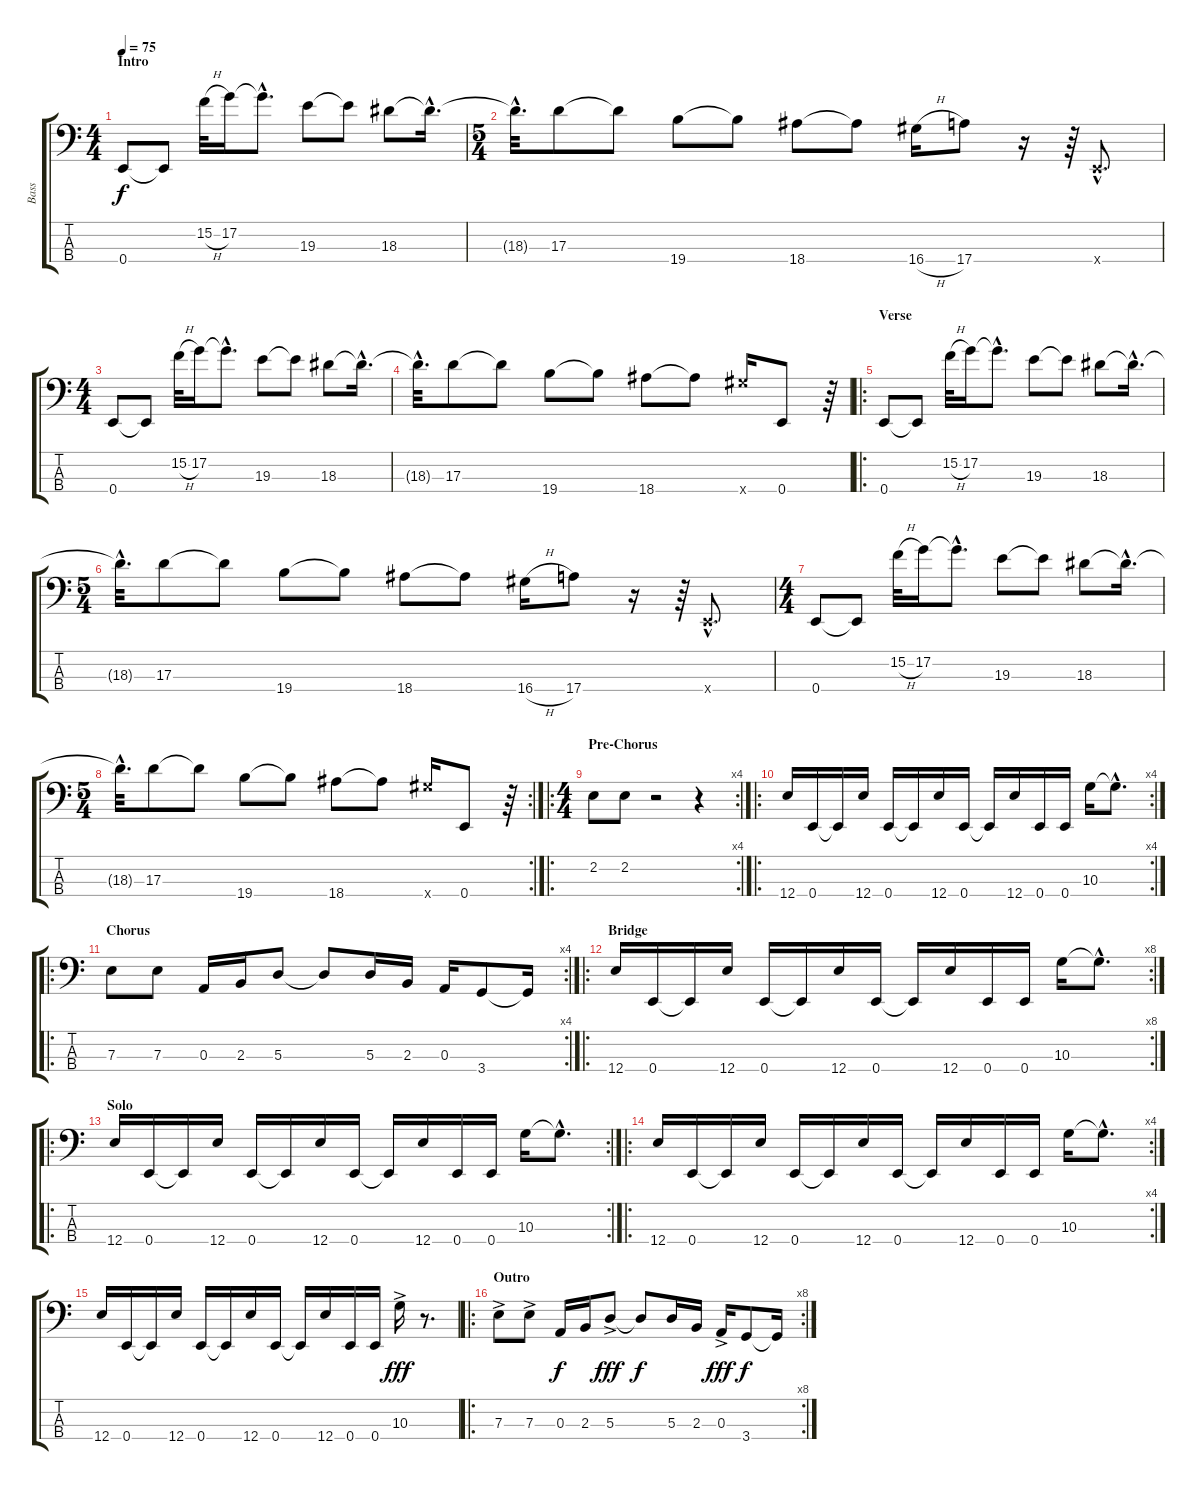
\track ("Bass" "Bass") {instrument electricbassfinger}
\staff {score tabs}
\tuning (G2 D2 A1 E1) {hide}
\ts (4 4)
\section ("" "Intro")
\tempo 75
\clef f4
\ks c
0.4.8{dy f instrument electricbassfinger} 0.4{t}.8 15.2{h}.32 17.2.16 17.2{hac t}.8{d} 19.3.8 19.3{t}.8 18.3.8 18.3{hac t}.16{d} |
\ts (5 4)
18.3{hac t}.32{d} 17.3.8 17.3{t}.8 19.4.8 19.4{t}.8 18.4.8 18.4{t}.8 16.4{h}.16 17.4.8 r.16 r.64 0.4{hac x}.8{d} |
\ts (4 4)
0.4.8 0.4{t}.8 15.2{h}.32 17.2.16 17.2{hac t}.8{d} 19.3.8 19.3{t}.8 18.3.8 18.3{hac t}.16{d} |
18.3{hac t}.32{d} 17.3.8 17.3{t}.8 19.4.8 19.4{t}.8 18.4.8 18.4{t}.8 16.4{x}.16 0.4.8 r.64 |
\ro
\section ("" "Verse")
0.4.8 0.4{t}.8 15.2{h}.32 17.2.16 17.2{hac t}.8{d} 19.3.8 19.3{t}.8 18.3.8 18.3{hac t}.16{d} |
\ts (5 4)
18.3{hac t}.32{d} 17.3.8 17.3{t}.8 19.4.8 19.4{t}.8 18.4.8 18.4{t}.8 16.4{h}.16 17.4.8 r.16 r.64 0.4{hac x}.8{d} |
\ts (4 4)
0.4.8 0.4{t}.8 15.2{h}.32 17.2.16 17.2{hac t}.8{d} 19.3.8 19.3{t}.8 18.3.8 18.3{hac t}.16{d} |
\rc 2
\ts (5 4)
18.3{hac t}.32{d} 17.3.8 17.3{t}.8 19.4.8 19.4{t}.8 18.4.8 18.4{t}.8 16.4{x}.16 0.4.8 r.64 |
\ro
\rc 4
\ts (4 4)
\section ("" "Pre-Chorus")
2.2.8 2.2.8 r.2 r.4 |
\ro
\rc 4
12.4.16 0.4.16 0.4{t}.16 12.4.16 0.4.16 0.4{t}.16 12.4.16 0.4.16 0.4{t}.16 12.4.16 0.4.16 0.4.16 10.3.16 10.3{hac t}.8{d} |
\ro
\rc 4
\section ("" "Chorus")
7.3.8 7.3.8 0.3.16 2.3.16 5.3.8 5.3{t}.8 5.3.16 2.3.16 0.3.16 3.4.8 3.4{t}.16 |
\ro
\rc 8
\section ("" "Bridge")
12.4.16 0.4.16 0.4{t}.16 12.4.16 0.4.16 0.4{t}.16 12.4.16 0.4.16 0.4{t}.16 12.4.16 0.4.16 0.4.16 10.3.16 10.3{hac t}.8{d} |
\ro
\rc 2
\section ("" "Solo")
12.4.16 0.4.16 0.4{t}.16 12.4.16 0.4.16 0.4{t}.16 12.4.16 0.4.16 0.4{t}.16 12.4.16 0.4.16 0.4.16 10.3.16 10.3{hac t}.8{d} |
\ro
\rc 4
12.4.16 0.4.16 0.4{t}.16 12.4.16 0.4.16 0.4{t}.16 12.4.16 0.4.16 0.4{t}.16 12.4.16 0.4.16 0.4.16 10.3.16 10.3{hac t}.8{d} |
12.4.16 0.4.16 0.4{t}.16 12.4.16 0.4.16 0.4{t}.16 12.4.16 0.4.16 0.4{t}.16 12.4.16 0.4.16 0.4.16 10.3{ac}.16{dy fff} r.8{d} |
\ro
\rc 8
\section ("" "Outro")
7.3{ac}.8 7.3{ac}.8 0.3.16{dy f} 2.3.16 5.3{ac}.8{dy fff} 5.3{t}.8{dy f} 5.3.16 2.3.16 0.3{ac}.16{dy fff} 3.4.8{dy f} 3.4{t}.16
